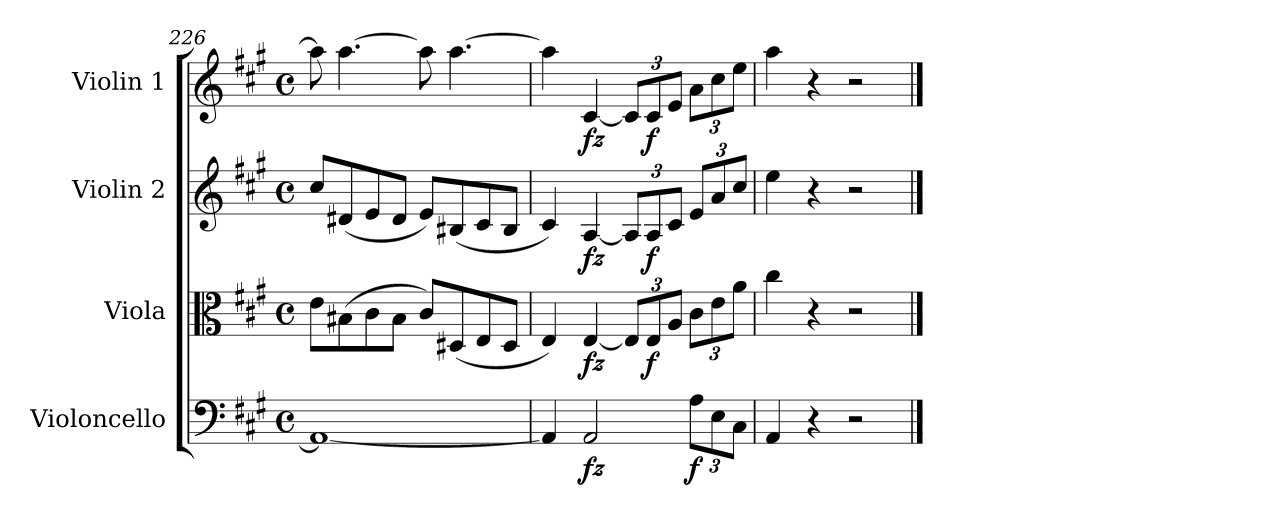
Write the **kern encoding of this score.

**kern	**dynam	**kern	**dynam	**kern	**dynam	**kern	**dynam
*part4	*part4	*part3	*part3	*part2	*part2	*part1	*part1
*staff4	*staff4	*staff3	*staff3	*staff2	*staff2	*staff1	*staff1
*I"Violoncello	*	*I"Viola	*	*I"Violin 2	*	*I"Violin 1	*
*I'Vc	*	*I'Vla	*	*I'Vln	*	*I'Vln	*
*clefF4	*	*clefC3	*	*clefG2	*	*clefG2	*
*k[f#c#g#]	*	*k[f#c#g#]	*	*k[f#c#g#]	*	*k[f#c#g#]	*
*M4/4	*	*M4/4	*	*M4/4	*	*M4/4	*
*met(c)	*	*met(c)	*	*met(c)	*	*met(c)	*
=226	=226	=226	=226	=226	=226	=226	=226
1AA_	.	8e\L	.	8cc#/L	.	8aa\]	.
.	.	(8B#X\	.	(8d#X/	.	[4.aa\	.
.	.	8c#\	.	8e/	.	.	.
.	.	8B#\J	.	8d#/J	.	.	.
.	.	8c#/L)	.	8e/L)	.	8aa\]	.
.	.	(8D#X/	.	(8B#X/	.	[4.aa\	.
.	.	8E/	.	8c#/	.	.	.
.	.	8D#/J	.	8B#/J	.	.	.
!!LO:LB:g=z
=227	=227	=227	=227	=227	=227	=227	=227
4AA/]	.	4E/)	.	4c#/)	.	4aa\]	.
!	!LO:DY:b	!	!LO:DY:b	!	!LO:DY:b	!	!LO:DY:b
2AA/	fz	[4E/	fz	[4A/	fz	[4c#/	fz
*	*	*Xbrackettup	*	*Xbrackettup	*	*Xbrackettup	*
.	.	12E/L]	.	12A/L]	.	12c#/L]	.
!	!	!	!LO:DY:b	!	!LO:DY:b	!	!LO:DY:b
.	.	12E/	f	12A/	f	12c#/	f
.	.	12A/J	.	12c#/J	.	12e/J	.
*Xbrackettup	*	*	*	*	*	*	*
!	!LO:DY:b	!	!	!	!	!	!
12A\L	f	12c#\L	.	12e/L	.	12a\L	.
12E\	.	12e\	.	12a/	.	12cc#\	.
12C#\J	.	12a\J	.	12cc#/J	.	12ee\J	.
=228	=228	=228	=228	=228	=228	=228	=228
4AA/	.	4cc#\	.	4ee\	.	4aa\	.
4r	.	4r	.	4r	.	4r	.
2r	.	2r	.	2r	.	2r	.
==	==	==	==	==	==	==	==
*-	*-	*-	*-	*-	*-	*-	*-
